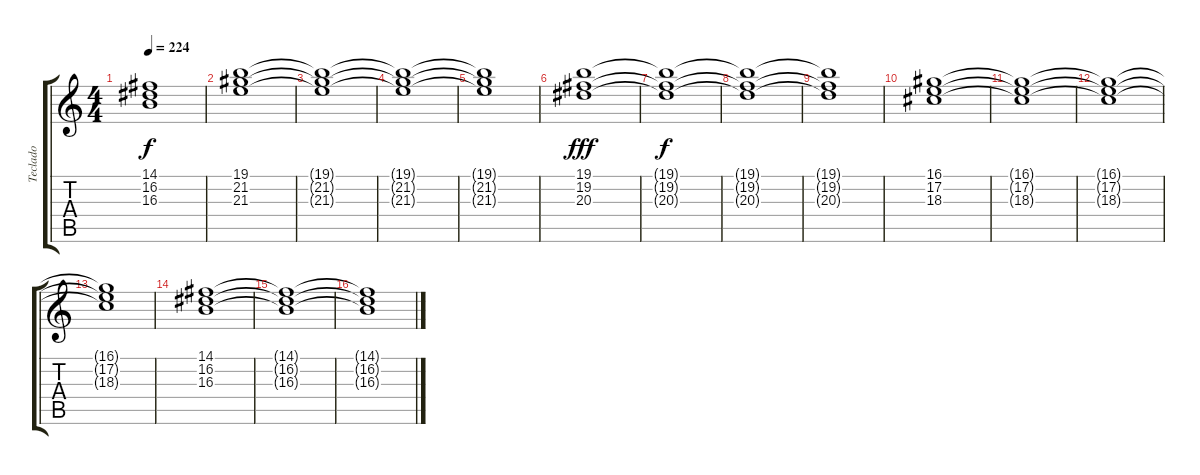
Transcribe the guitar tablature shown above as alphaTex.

\track ("Teclado" "Teclado") {instrument reedorgan}
\staff {score tabs}
\tuning (E4 B3 G3 D3 A2 E2) {hide}
\ts (4 4)
\tempo 224
\clef g2
\ks c
(14.1{t} 16.2{t} 16.3{t}).1{dy f} |
(19.1 21.2 21.3).1{volume 4} |
(19.1{t} 21.2{t} 21.3{t}).1 |
(19.1{t} 21.2{t} 21.3{t}).1 |
(19.1{t} 21.2{t} 21.3{t}).1 |
(19.1 19.2 20.3).1{dy fff} |
(19.1{t} 19.2{t} 20.3{t}).1{dy f} |
(19.1{t} 19.2{t} 20.3{t}).1 |
(19.1{t} 19.2{t} 20.3{t}).1 |
(16.1 17.2 18.3).1 |
(16.1{t} 17.2{t} 18.3{t}).1 |
(16.1{t} 17.2{t} 18.3{t}).1 |
(16.1{t} 17.2{t} 18.3{t}).1 |
(14.1 16.2 16.3).1 |
(14.1{t} 16.2{t} 16.3{t}).1 |
(14.1{t} 16.2{t} 16.3{t}).1
